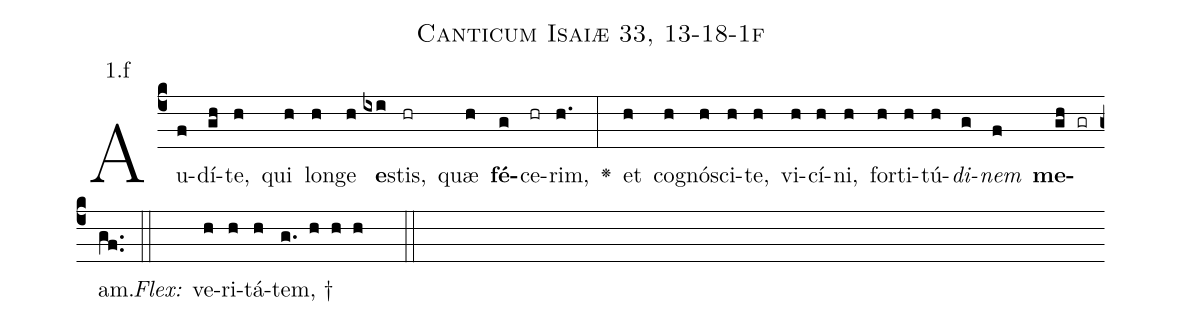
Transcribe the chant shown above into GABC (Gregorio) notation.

name: Canticum Isaiæ 33, 13-18-1f;
annotation: 1.f;
%%
(c4)Au(f)dí(gh)te,(h) qui(h) lon(h)ge(h) <b>e</b>(ixi)stis,(hr) quæ(h) <b>fé</b>(g)ce(hr)rim,(h.) <v>\greheightstar</v>(:) et(h) co(h)gnó(h)sci(h)te,(h) vi(h)cí(h)ni,(h) for(h)ti(h)tú(h)<i>di</i>(g)<i>nem</i>(f) <b>me</b>(gh gr)am.(gf..) (::)
<i>Flex:</i>()  ve(h)ri(h)tá(h)tem, †(g. h h h  ::)

%E(h) u(h) o(g) u(f) a(gh) e.(gf..) (::)
